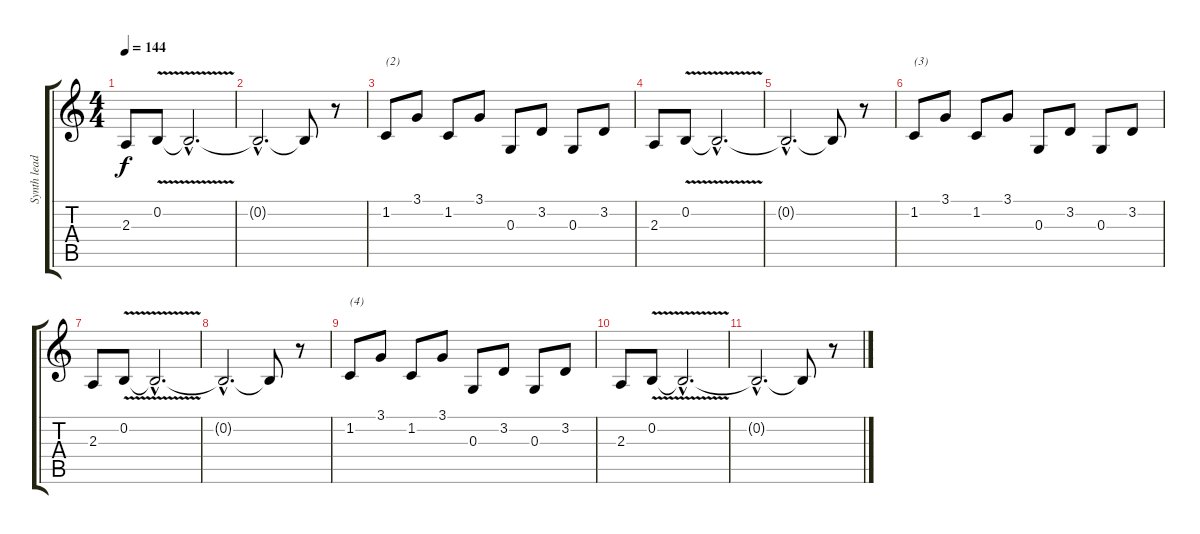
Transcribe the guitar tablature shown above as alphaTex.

\track ("Synth leads" "Synth lead") {instrument synthbrass1}
\staff {score tabs}
\tuning (E4 B3 G3 D3 A2 E2) {hide}
\ts (4 4)
\tempo 144
\clef g2
\ks c
2.3.8{dy f} 0.2{v}.8 0.2{hac t}.2{d} |
0.2{hac t}.2{d volume 9} 0.2{t}.8 r.8 |
1.2.8{txt "(2)"} 3.1.8 1.2.8 3.1.8 0.3.8 3.2.8 0.3.8 3.2.8 |
2.3.8{volume 7} 0.2{v}.8 0.2{hac t}.2{d} |
0.2{hac t}.2{d} 0.2{t}.8 r.8 |
1.2.8{txt "(3)" volume 5} 3.1.8 1.2.8 3.1.8 0.3.8 3.2.8 0.3.8 3.2.8 |
2.3.8 0.2{v}.8 0.2{hac t}.2{d} |
0.2{hac t}.2{d volume 3} 0.2{t}.8 r.8 |
1.2.8{txt "(4)"} 3.1.8 1.2.8 3.1.8 0.3.8 3.2.8 0.3.8 3.2.8 |
2.3.8{volume 0} 0.2{v}.8 0.2{hac t}.2{d} |
0.2{hac t}.2{d} 0.2{t}.8 r.8
